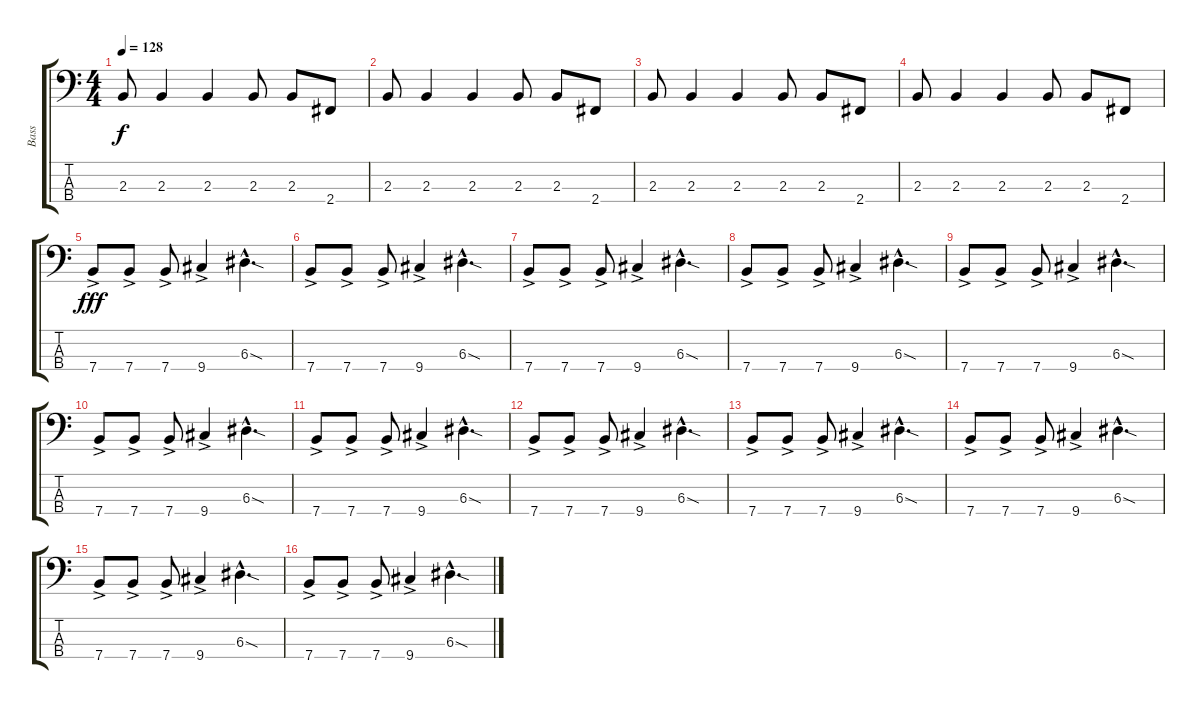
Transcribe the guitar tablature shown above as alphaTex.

\track ("Bass" "Bass") {instrument electricbassfinger}
\staff {score tabs}
\tuning (G2 D2 A1 E1) {hide}
\ts (4 4)
\tempo 128
\clef f4
\ks c
2.3.8{dy f} 2.3.4 2.3.4 2.3.8 2.3.8 2.4.8 |
2.3.8 2.3.4 2.3.4 2.3.8 2.3.8 2.4.8 |
2.3.8 2.3.4 2.3.4 2.3.8 2.3.8 2.4.8 |
2.3.8 2.3.4 2.3.4 2.3.8 2.3.8 2.4.8 |
7.4{ac}.8{dy fff} 7.4{ac}.8 7.4{ac}.8 9.4{ac}.4 6.3{sod hac}.4{d} |
7.4{ac}.8 7.4{ac}.8 7.4{ac}.8 9.4{ac}.4 6.3{sod hac}.4{d} |
7.4{ac}.8 7.4{ac}.8 7.4{ac}.8 9.4{ac}.4 6.3{sod hac}.4{d} |
7.4{ac}.8 7.4{ac}.8 7.4{ac}.8 9.4{ac}.4 6.3{sod hac}.4{d} |
7.4{ac}.8 7.4{ac}.8 7.4{ac}.8 9.4{ac}.4 6.3{sod hac}.4{d} |
7.4{ac}.8 7.4{ac}.8 7.4{ac}.8 9.4{ac}.4 6.3{sod hac}.4{d} |
7.4{ac}.8 7.4{ac}.8 7.4{ac}.8 9.4{ac}.4 6.3{sod hac}.4{d} |
7.4{ac}.8 7.4{ac}.8 7.4{ac}.8 9.4{ac}.4 6.3{sod hac}.4{d} |
7.4{ac}.8 7.4{ac}.8 7.4{ac}.8 9.4{ac}.4 6.3{sod hac}.4{d} |
7.4{ac}.8 7.4{ac}.8 7.4{ac}.8 9.4{ac}.4 6.3{sod hac}.4{d} |
7.4{ac}.8 7.4{ac}.8 7.4{ac}.8 9.4{ac}.4 6.3{sod hac}.4{d} |
7.4{ac}.8 7.4{ac}.8 7.4{ac}.8 9.4{ac}.4 6.3{sod hac}.4{d}
